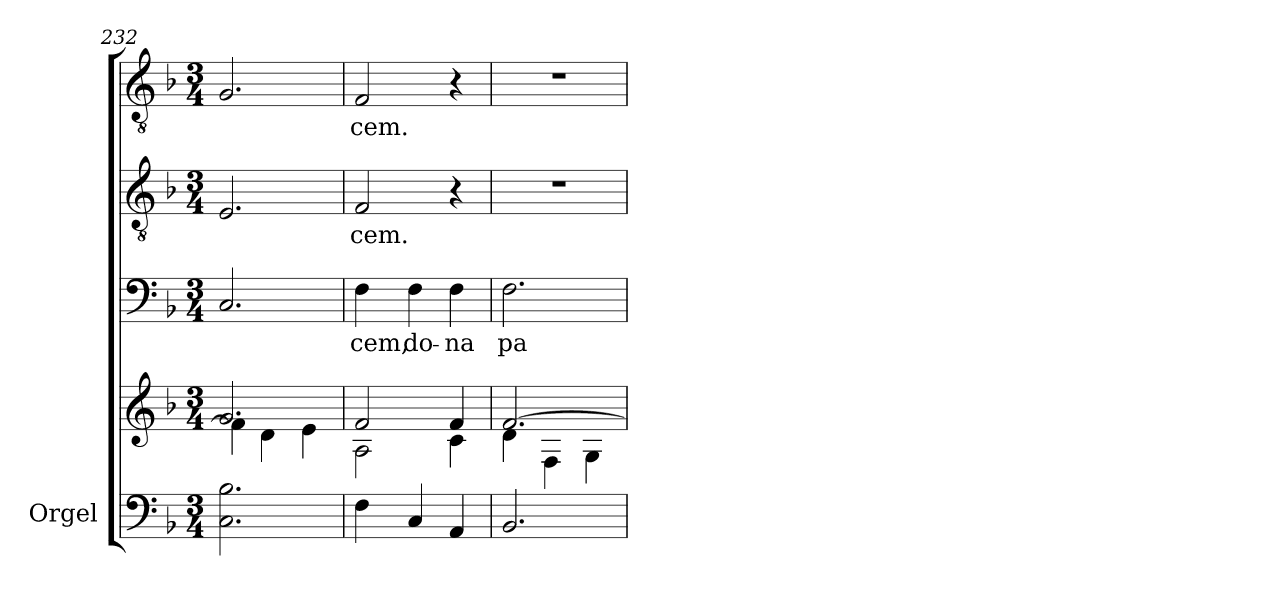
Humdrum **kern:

**kern	**kern	**kern	**text	**kern	**text	**kern	**text
*part4	*part4	*part3	*part3	*part2	*part2	*part1	*part1
*staff5	*staff4	*staff3	*staff3	*staff2	*staff2	*staff1	*staff1
*I"Orgel	*	*	*	*	*	*	*
*I'Org.	*	*	*	*	*	*	*
*clefF4	*clefG2	*clefF4	*	*clefGv2	*	*clefGv2	*
*k[b-]	*k[b-]	*k[b-]	*	*k[b-]	*	*k[b-]	*
*F:	*F:	*F:	*	*F:	*	*F:	*
*M3/4	*M3/4	*M3/4	*	*M3/4	*	*M3/4	*
=232	=232	=232	=232	=232	=232	=232	=232
*	*^	*	*	*	*	*	*
2.C\ 2.B-\	2.g/	4f\]	2.C/	.	2.E/	.	2.G/	.
.	.	4d\	.	.	.	.	.	.
.	.	4e\	.	.	.	.	.	.
=233	=233	=233	=233	=233	=233	=233	=233	=233
!	!	!	!	!LO:LY:b	!	!LO:LY:b	!	!LO:LY:b
4F\	2f/	2A\	4F\	-cem,	2F/	-cem.	2F/	-cem.
!	!	!	!	!LO:LY:b	!	!	!	!
4C/	.	.	4F\	do-	.	.	.	.
!	!	!	!	!LO:LY:b	!	!	!	!
4AA/	4f/	4c\	4F\	-na	4r	.	4r	.
=234	=234	=234	=234	=234	=234	=234	=234	=234
!	!	!	!	!LO:LY:b	!	!	!	!
2.BB-/	[>2.f/	4d\	2.F\	pa-	2.r	.	2.r	.
.	.	4F\	.	.	.	.	.	.
.	.	4G\	.	.	.	.	.	.
*	*v	*v	*	*	*	*	*	*
=	=	=	=	=	=	=	=
*-	*-	*-	*-	*-	*-	*-	*-
